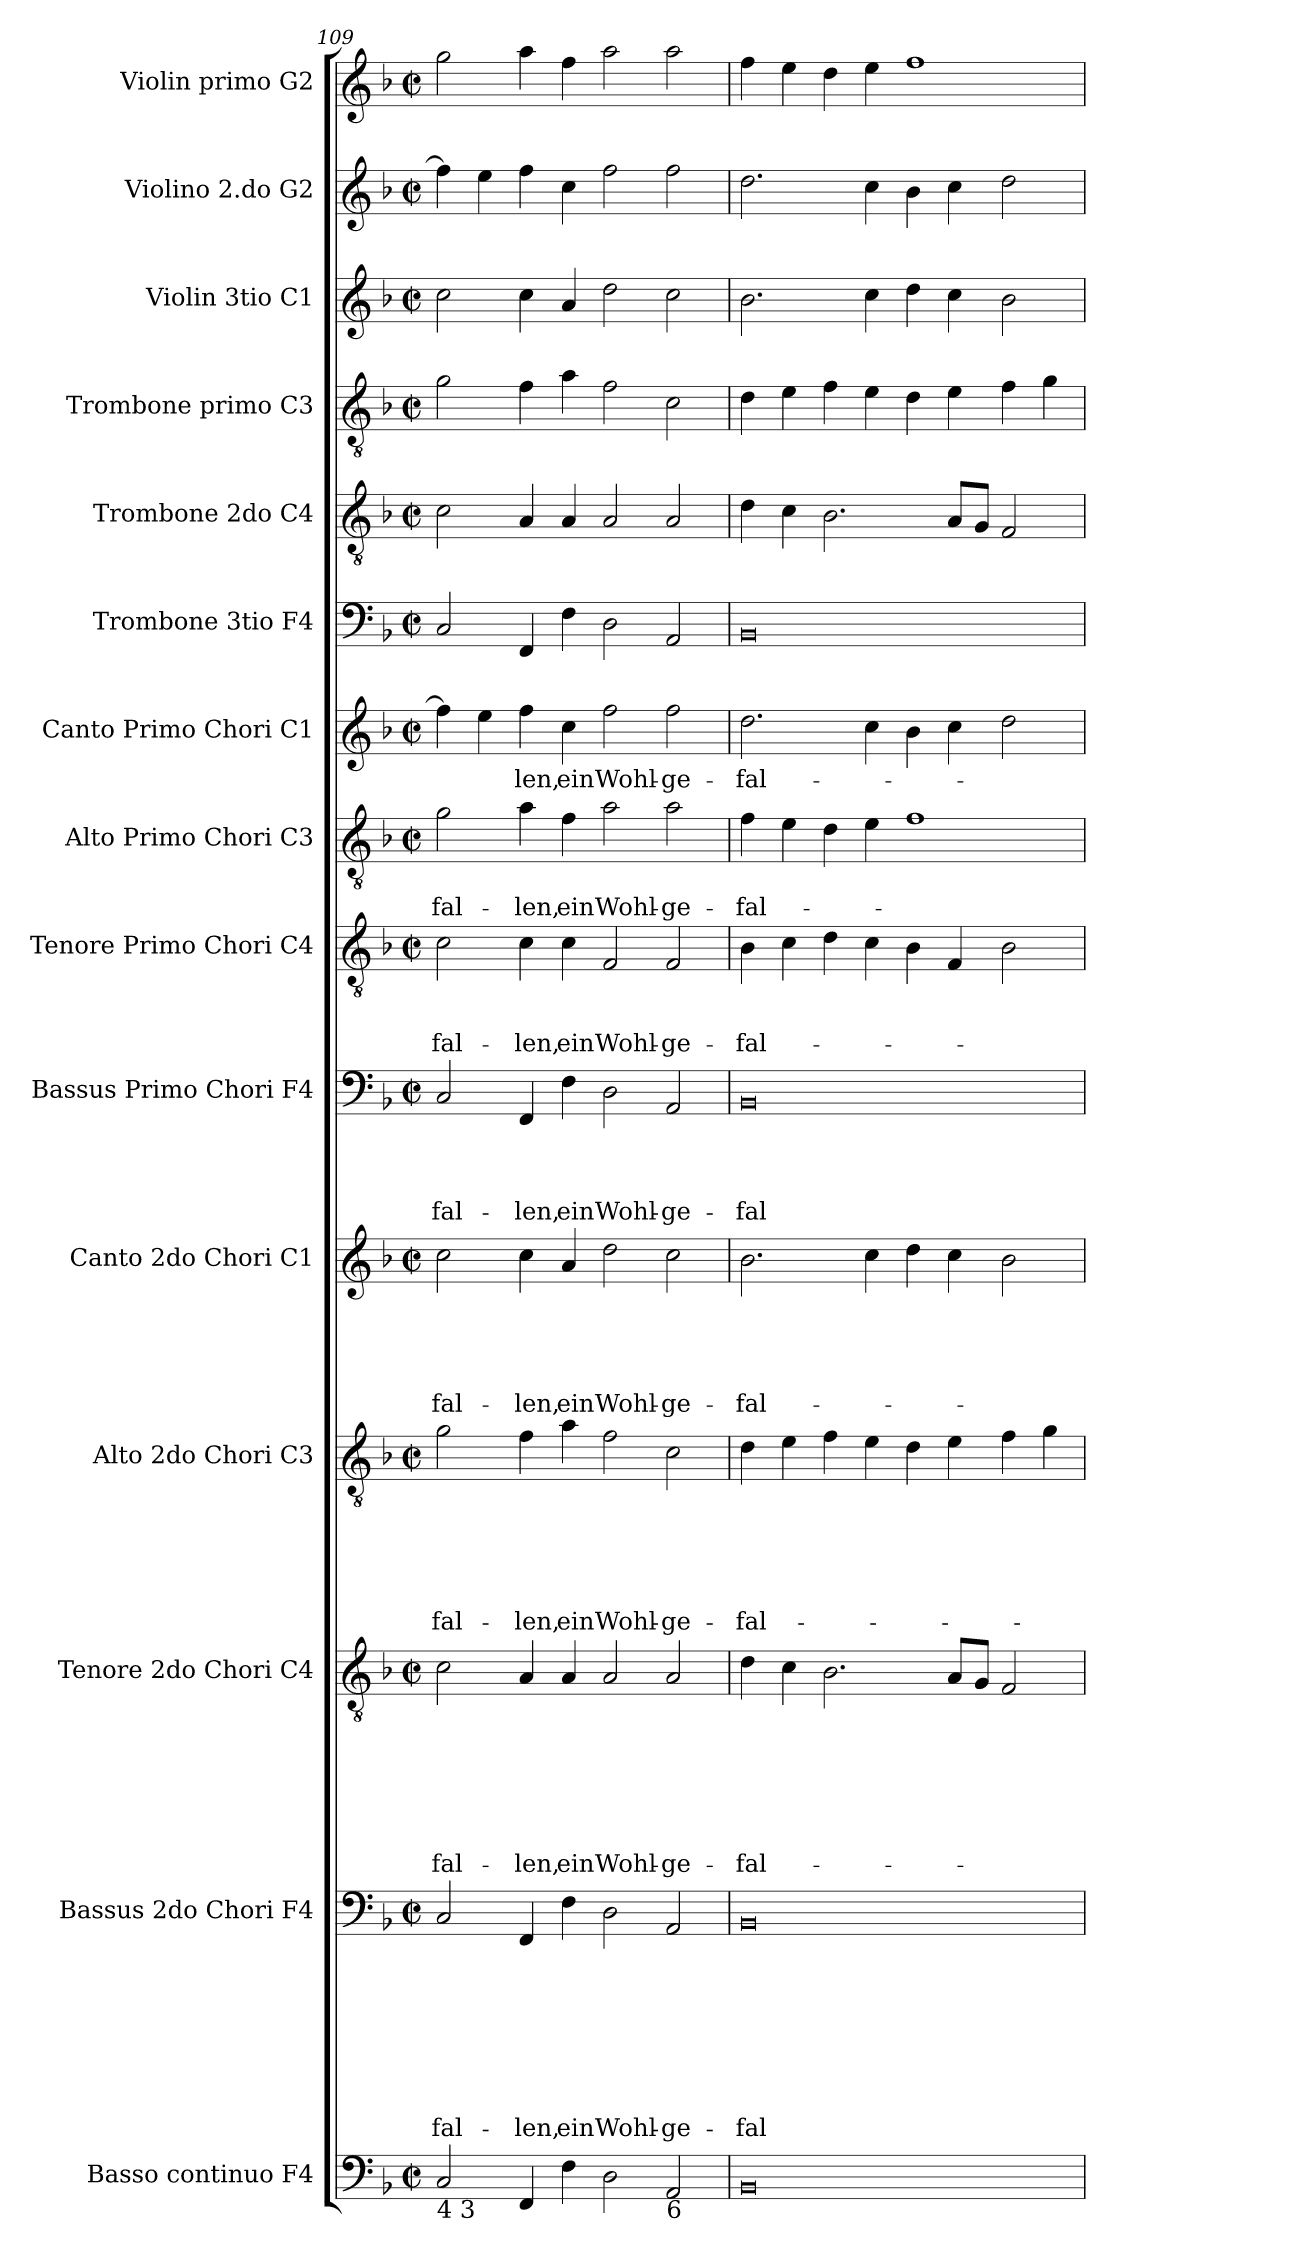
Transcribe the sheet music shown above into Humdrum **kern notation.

**kern	**kern	**text	**text	**text	**text	**text	**text	**text	**text	**kern	**text	**text	**text	**text	**text	**text	**text	**kern	**text	**text	**text	**text	**text	**text	**kern	**text	**text	**text	**text	**text	**kern	**text	**text	**text	**text	**kern	**text	**text	**text	**kern	**text	**text	**kern	**text	**kern	**kern	**kern	**kern	**kern	**kern
*part15	*part14	*part14	*part14	*part14	*part14	*part14	*part14	*part14	*part14	*part13	*part13	*part13	*part13	*part13	*part13	*part13	*part13	*part12	*part12	*part12	*part12	*part12	*part12	*part12	*part11	*part11	*part11	*part11	*part11	*part11	*part10	*part10	*part10	*part10	*part10	*part9	*part9	*part9	*part9	*part8	*part8	*part8	*part7	*part7	*part6	*part5	*part4	*part3	*part2	*part1
*staff15	*staff14	*staff14	*staff14	*staff14	*staff14	*staff14	*staff14	*staff14	*staff14	*staff13	*staff13	*staff13	*staff13	*staff13	*staff13	*staff13	*staff13	*staff12	*staff12	*staff12	*staff12	*staff12	*staff12	*staff12	*staff11	*staff11	*staff11	*staff11	*staff11	*staff11	*staff10	*staff10	*staff10	*staff10	*staff10	*staff9	*staff9	*staff9	*staff9	*staff8	*staff8	*staff8	*staff7	*staff7	*staff6	*staff5	*staff4	*staff3	*staff2	*staff1
*I"Basso continuo F4	*I"Bassus  2do Chori F4	*	*	*	*	*	*	*	*	*I"Tenore 2do Chori C4	*	*	*	*	*	*	*	*I"Alto 2do Chori C3	*	*	*	*	*	*	*I"Canto 2do Chori C1	*	*	*	*	*	*I"Bassus Primo Chori F4	*	*	*	*	*I"Tenore Primo Chori C4	*	*	*	*I"Alto Primo Chori C3	*	*	*I"Canto Primo Chori C1	*	*I"Trombone 3tio F4	*I"Trombone 2do C4	*I"Trombone primo C3	*I"Violin 3tio C1	*I"Violino 2.do G2	*I"Violin primo G2
*I'BC	*I'B/Ch2	*	*	*	*	*	*	*	*	*I'T/Ch2	*	*	*	*	*	*	*	*I'A/Ch2	*	*	*	*	*	*	*I'C/Ch2	*	*	*	*	*	*I'B/Ch1	*	*	*	*	*I'T/Ch1	*	*	*	*I'A/Ch1	*	*	*I'C/Ch1	*	*I'Tr3	*I'Tr2	*I'Tr1	*I'Vl3	*I'Vl2	*I'Vl1
*clefF4	*clefF4	*	*	*	*	*	*	*	*	*clefGv2	*	*	*	*	*	*	*	*clefGv2	*	*	*	*	*	*	*clefG2	*	*	*	*	*	*clefF4	*	*	*	*	*clefGv2	*	*	*	*clefGv2	*	*	*clefG2	*	*clefF4	*clefGv2	*clefGv2	*clefG2	*clefG2	*clefG2
*k[b-]	*k[b-]	*	*	*	*	*	*	*	*	*k[b-]	*	*	*	*	*	*	*	*k[b-]	*	*	*	*	*	*	*k[b-]	*	*	*	*	*	*k[b-]	*	*	*	*	*k[b-]	*	*	*	*k[b-]	*	*	*k[b-]	*	*k[b-]	*k[b-]	*k[b-]	*k[b-]	*k[b-]	*k[b-]
*F:	*F:	*	*	*	*	*	*	*	*	*F:	*	*	*	*	*	*	*	*F:	*	*	*	*	*	*	*F:	*	*	*	*	*	*F:	*	*	*	*	*F:	*	*	*	*F:	*	*	*F:	*	*F:	*F:	*F:	*F:	*F:	*F:
*M2/2	*M2/2	*	*	*	*	*	*	*	*	*M2/2	*	*	*	*	*	*	*	*M2/2	*	*	*	*	*	*	*M2/2	*	*	*	*	*	*M2/2	*	*	*	*	*M2/2	*	*	*	*M2/2	*	*	*M2/2	*	*M2/2	*M2/2	*M2/2	*M2/2	*M2/2	*M2/2
*met(c|)	*met(c|)	*	*	*	*	*	*	*	*	*met(c|)	*	*	*	*	*	*	*	*met(c|)	*	*	*	*	*	*	*met(c|)	*	*	*	*	*	*met(c|)	*	*	*	*	*met(c|)	*	*	*	*met(c|)	*	*	*met(c|)	*	*met(c|)	*met(c|)	*met(c|)	*met(c|)	*met(c|)	*met(c|)
=109	=109	=109	=109	=109	=109	=109	=109	=109	=109	=109	=109	=109	=109	=109	=109	=109	=109	=109	=109	=109	=109	=109	=109	=109	=109	=109	=109	=109	=109	=109	=109	=109	=109	=109	=109	=109	=109	=109	=109	=109	=109	=109	=109	=109	=109	=109	=109	=109	=109	=109
!LO:TX:b:t=4 3	!	!	!	!	!	!	!	!	!	!	!	!	!	!	!	!	!	!	!	!	!	!	!	!	!	!	!	!	!	!	!	!	!	!	!	!	!	!	!	!	!	!	!	!	!	!	!	!	!	!
!	!	!	!	!	!	!	!	!	!LO:LY:b	!	!	!	!	!	!	!	!LO:LY:b	!	!	!	!	!	!	!LO:LY:b	!	!	!	!	!	!LO:LY:b	!	!	!	!	!LO:LY:b	!	!	!	!LO:LY:b	!	!	!LO:LY:b	!	!	!	!	!	!	!	!
2C/	2C/	.	.	.	.	.	.	.	-fal-	2c\	.	.	.	.	.	.	-fal-	2g\	.	.	.	.	.	-fal-	2cc\	.	.	.	.	-fal-	2C/	.	.	.	-fal-	2c\	.	.	-fal-	2g\	.	-fal-	4ff\]	.	2C/	2c\	2g\	2cc\	4ff\]	2gg\
.	.	.	.	.	.	.	.	.	.	.	.	.	.	.	.	.	.	.	.	.	.	.	.	.	.	.	.	.	.	.	.	.	.	.	.	.	.	.	.	.	.	.	4ee\	.	.	.	.	.	4ee\	.
!	!	!	!	!	!	!	!	!	!LO:LY:b	!	!	!	!	!	!	!	!LO:LY:b	!	!	!	!	!	!	!LO:LY:b	!	!	!	!	!	!LO:LY:b	!	!	!	!	!LO:LY:b	!	!	!	!LO:LY:b	!	!	!LO:LY:b	!	!LO:LY:b	!	!	!	!	!	!
4FF/	4FF/	.	.	.	.	.	.	.	-len,	4A/	.	.	.	.	.	.	-len,	4f\	.	.	.	.	.	-len,	4cc\	.	.	.	.	-len,	4FF/	.	.	.	-len,	4c\	.	.	-len,	4a\	.	-len,	4ff\	-len,	4FF/	4A/	4f\	4cc\	4ff\	4aa\
!	!	!	!	!	!	!	!	!	!LO:LY:b	!	!	!	!	!	!	!	!LO:LY:b	!	!	!	!	!	!	!LO:LY:b	!	!	!	!	!	!LO:LY:b	!	!	!	!	!LO:LY:b	!	!	!	!LO:LY:b	!	!	!LO:LY:b	!	!LO:LY:b	!	!	!	!	!	!
4F\	4F\	.	.	.	.	.	.	.	ein	4A/	.	.	.	.	.	.	ein	4a\	.	.	.	.	.	ein	4a/	.	.	.	.	ein	4F\	.	.	.	ein	4c\	.	.	ein	4f\	.	ein	4cc\	ein	4F\	4A/	4a\	4a/	4cc\	4ff\
!	!	!	!	!	!	!	!	!	!LO:LY:b	!	!	!	!	!	!	!	!LO:LY:b	!	!	!	!	!	!	!LO:LY:b	!	!	!	!	!	!LO:LY:b	!	!	!	!	!LO:LY:b	!	!	!	!LO:LY:b	!	!	!LO:LY:b	!	!LO:LY:b	!	!	!	!	!	!
2D\	2D\	.	.	.	.	.	.	.	Wohl-	2A/	.	.	.	.	.	.	Wohl-	2f\	.	.	.	.	.	Wohl-	2dd\	.	.	.	.	Wohl-	2D\	.	.	.	Wohl-	2F/	.	.	Wohl-	2a\	.	Wohl-	2ff\	Wohl-	2D\	2A/	2f\	2dd\	2ff\	2aa\
!LO:TX:b:t=6	!	!	!	!	!	!	!	!	!	!	!	!	!	!	!	!	!	!	!	!	!	!	!	!	!	!	!	!	!	!	!	!	!	!	!	!	!	!	!	!	!	!	!	!	!	!	!	!	!	!
!	!	!	!	!	!	!	!	!	!LO:LY:b	!	!	!	!	!	!	!	!LO:LY:b	!	!	!	!	!	!	!LO:LY:b	!	!	!	!	!	!LO:LY:b	!	!	!	!	!LO:LY:b	!	!	!	!LO:LY:b	!	!	!LO:LY:b	!	!LO:LY:b	!	!	!	!	!	!
2AA/	2AA/	.	.	.	.	.	.	.	-ge-	2A/	.	.	.	.	.	.	-ge-	2c\	.	.	.	.	.	-ge-	2cc\	.	.	.	.	-ge-	2AA/	.	.	.	-ge-	2F/	.	.	-ge-	2a\	.	-ge-	2ff\	-ge-	2AA/	2A/	2c\	2cc\	2ff\	2aa\
=110	=110	=110	=110	=110	=110	=110	=110	=110	=110	=110	=110	=110	=110	=110	=110	=110	=110	=110	=110	=110	=110	=110	=110	=110	=110	=110	=110	=110	=110	=110	=110	=110	=110	=110	=110	=110	=110	=110	=110	=110	=110	=110	=110	=110	=110	=110	=110	=110	=110	=110
!	!	!	!	!	!	!	!	!	!LO:LY:b	!	!	!	!	!	!	!	!LO:LY:b	!	!	!	!	!	!	!LO:LY:b	!	!	!	!	!	!LO:LY:b	!	!	!	!	!LO:LY:b	!	!	!	!LO:LY:b	!	!	!LO:LY:b	!	!LO:LY:b	!	!	!	!	!	!
0BB-	0BB-	.	.	.	.	.	.	.	-fal-	4d\	.	.	.	.	.	.	-fal-	4d\	.	.	.	.	.	-fal-	2.b-\	.	.	.	.	-fal-	0BB-	.	.	.	-fal-	4B-\	.	.	-fal-	4f\	.	-fal-	2.dd\	-fal-	0BB-	4d\	4d\	2.b-\	2.dd\	4ff\
.	.	.	.	.	.	.	.	.	.	4c\	.	.	.	.	.	.	.	4e\	.	.	.	.	.	.	.	.	.	.	.	.	.	.	.	.	.	4c\	.	.	.	4e\	.	.	.	.	.	4c\	4e\	.	.	4ee\
.	.	.	.	.	.	.	.	.	.	2.B-\	.	.	.	.	.	.	.	4f\	.	.	.	.	.	.	.	.	.	.	.	.	.	.	.	.	.	4d\	.	.	.	4d\	.	.	.	.	.	2.B-\	4f\	.	.	4dd\
.	.	.	.	.	.	.	.	.	.	.	.	.	.	.	.	.	.	4e\	.	.	.	.	.	.	4cc\	.	.	.	.	.	.	.	.	.	.	4c\	.	.	.	4e\	.	.	4cc\	.	.	.	4e\	4cc\	4cc\	4ee\
.	.	.	.	.	.	.	.	.	.	.	.	.	.	.	.	.	.	4d\	.	.	.	.	.	.	4dd\	.	.	.	.	.	.	.	.	.	.	4B-\	.	.	.	1f	.	.	4b-\	.	.	.	4d\	4dd\	4b-\	1ff
.	.	.	.	.	.	.	.	.	.	8A/L	.	.	.	.	.	.	.	4e\	.	.	.	.	.	.	4cc\	.	.	.	.	.	.	.	.	.	.	4F/	.	.	.	.	.	.	4cc\	.	.	8A/L	4e\	4cc\	4cc\	.
.	.	.	.	.	.	.	.	.	.	8G/J	.	.	.	.	.	.	.	.	.	.	.	.	.	.	.	.	.	.	.	.	.	.	.	.	.	.	.	.	.	.	.	.	.	.	.	8G/J	.	.	.	.
.	.	.	.	.	.	.	.	.	.	2F/	.	.	.	.	.	.	.	4f\	.	.	.	.	.	.	2b-\	.	.	.	.	.	.	.	.	.	.	2B-\	.	.	.	.	.	.	2dd\	.	.	2F/	4f\	2b-\	2dd\	.
.	.	.	.	.	.	.	.	.	.	.	.	.	.	.	.	.	.	4g\	.	.	.	.	.	.	.	.	.	.	.	.	.	.	.	.	.	.	.	.	.	.	.	.	.	.	.	.	4g\	.	.	.
=	=	=	=	=	=	=	=	=	=	=	=	=	=	=	=	=	=	=	=	=	=	=	=	=	=	=	=	=	=	=	=	=	=	=	=	=	=	=	=	=	=	=	=	=	=	=	=	=	=	=
*-	*-	*-	*-	*-	*-	*-	*-	*-	*-	*-	*-	*-	*-	*-	*-	*-	*-	*-	*-	*-	*-	*-	*-	*-	*-	*-	*-	*-	*-	*-	*-	*-	*-	*-	*-	*-	*-	*-	*-	*-	*-	*-	*-	*-	*-	*-	*-	*-	*-	*-
